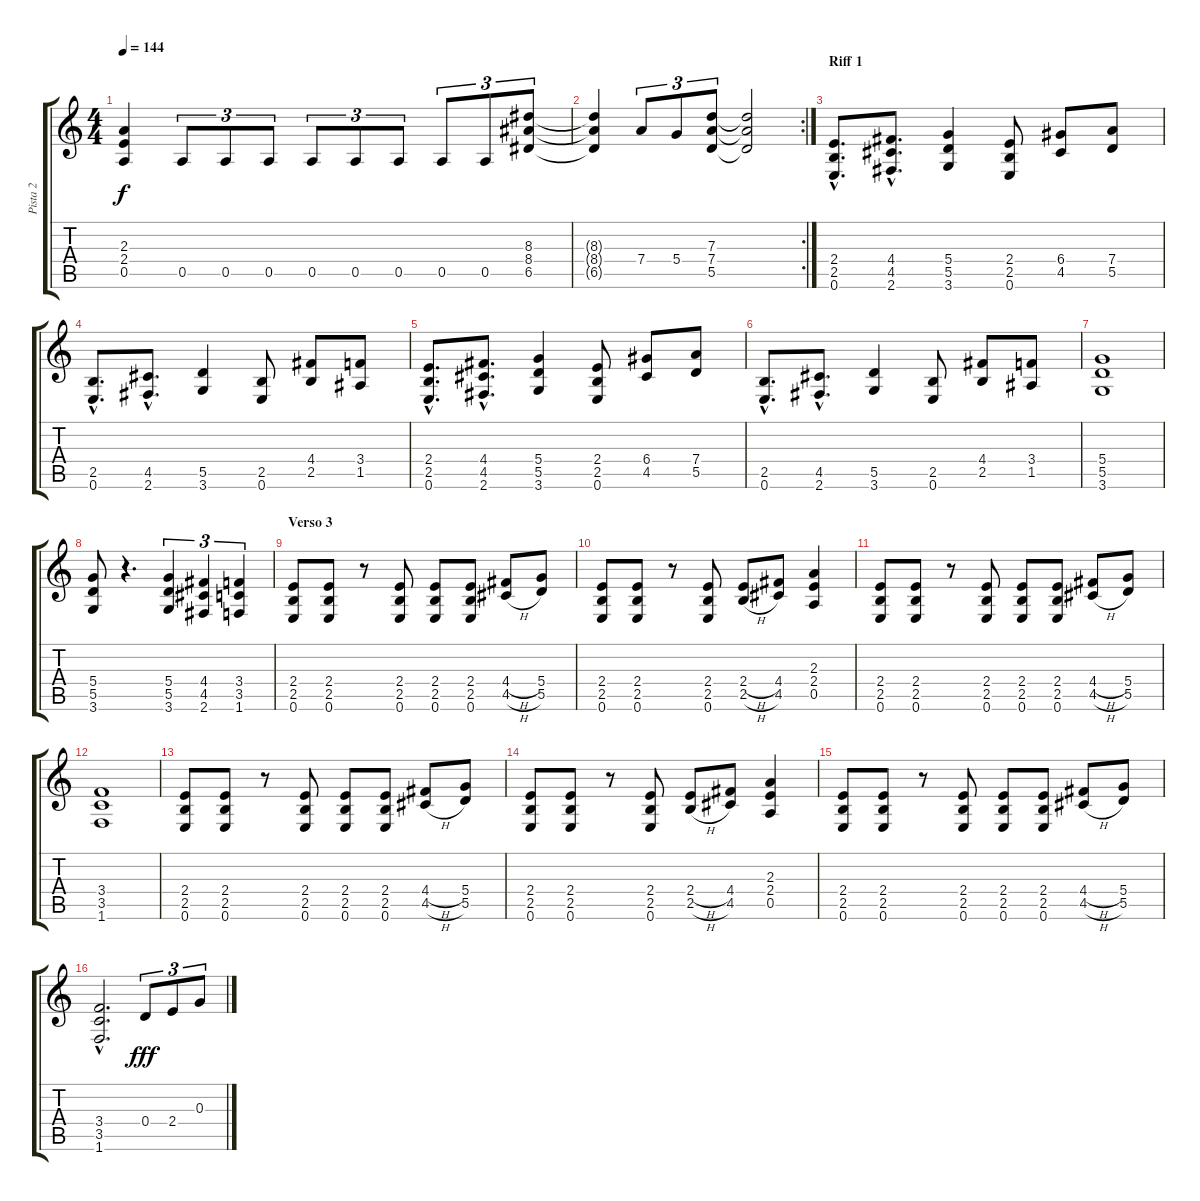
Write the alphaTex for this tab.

\track ("Pista 2" "Pista 2") {instrument distortionguitar}
\staff {score tabs}
\tuning (E4 B3 G3 D3 A2 E2) {hide}
\ts (4 4)
\tempo 144
\clef g2
\ks c
(2.3 2.4 0.5).4{dy f} 0.5.8{tu (3 2)} 0.5.8{tu (3 2)} 0.5.8{tu (3 2)} 0.5.8{tu (3 2)} 0.5.8{tu (3 2)} 0.5.8{tu (3 2)} 0.5.8{tu (3 2)} 0.5.8{tu (3 2)} (8.3 8.4 6.5).8{tu (3 2)} |
\rc 2
(8.3{t} 8.4{t} 6.5{t}).4 7.4.8{tu (3 2)} 5.4.8{tu (3 2)} (7.3 7.4 5.5).8{tu (3 2)} (7.3{t} 7.4{t} 5.5{t}).2 |
\section ("" "Riff 1")
(2.4{hac} 2.5{hac} 0.6{hac}).8{d} (4.4{hac} 4.5{hac} 2.6{hac}).8{d} (5.4 5.5 3.6).4 (2.4 2.5 0.6).8 (6.4 4.5).8 (7.4 5.5).8 |
(2.5{hac} 0.6{hac}).8{d} (4.5{hac} 2.6{hac}).8{d} (5.5 3.6).4 (2.5 0.6).8 (4.4 2.5).8 (3.4 1.5).8 |
(2.4{hac} 2.5{hac} 0.6{hac}).8{d} (4.4{hac} 4.5{hac} 2.6{hac}).8{d} (5.4 5.5 3.6).4 (2.4 2.5 0.6).8 (6.4 4.5).8 (7.4 5.5).8 |
(2.5{hac} 0.6{hac}).8{d} (4.5{hac} 2.6{hac}).8{d} (5.5 3.6).4 (2.5 0.6).8 (4.4 2.5).8 (3.4 1.5).8 |
(5.4 5.5 3.6).1 |
(5.4 5.5 3.6).8 r.4{d} (5.4 5.5 3.6).4{tu (3 2)} (4.4 4.5 2.6).4{tu (3 2)} (3.4 3.5 1.6).4{tu (3 2)} |
\section ("" "Verso 3")
(2.4 2.5 0.6).8 (2.4 2.5 0.6).8 r.8 (2.4 2.5 0.6).8 (2.4 2.5 0.6).8 (2.4 2.5 0.6).8 (4.4{h} 4.5{h}).8 (5.4 5.5).8 |
(2.4 2.5 0.6).8 (2.4 2.5 0.6).8 r.8 (2.4 2.5 0.6).8 (2.4{h} 2.5{h}).8 (4.4 4.5).8 (2.3 2.4 0.5).4 |
(2.4 2.5 0.6).8 (2.4 2.5 0.6).8 r.8 (2.4 2.5 0.6).8 (2.4 2.5 0.6).8 (2.4 2.5 0.6).8 (4.4{h} 4.5{h}).8 (5.4 5.5).8 |
(3.4 3.5 1.6).1 |
(2.4 2.5 0.6).8 (2.4 2.5 0.6).8 r.8 (2.4 2.5 0.6).8 (2.4 2.5 0.6).8 (2.4 2.5 0.6).8 (4.4{h} 4.5{h}).8 (5.4 5.5).8 |
(2.4 2.5 0.6).8 (2.4 2.5 0.6).8 r.8 (2.4 2.5 0.6).8 (2.4{h} 2.5{h}).8 (4.4 4.5).8 (2.3 2.4 0.5).4 |
(2.4 2.5 0.6).8 (2.4 2.5 0.6).8 r.8 (2.4 2.5 0.6).8 (2.4 2.5 0.6).8 (2.4 2.5 0.6).8 (4.4{h} 4.5{h}).8 (5.4 5.5).8 |
(3.4{hac} 3.5{hac} 1.6{hac}).2{d} 0.4.8{tu (3 2) dy fff} 2.4.8{tu (3 2)} 0.3.8{tu (3 2)}
